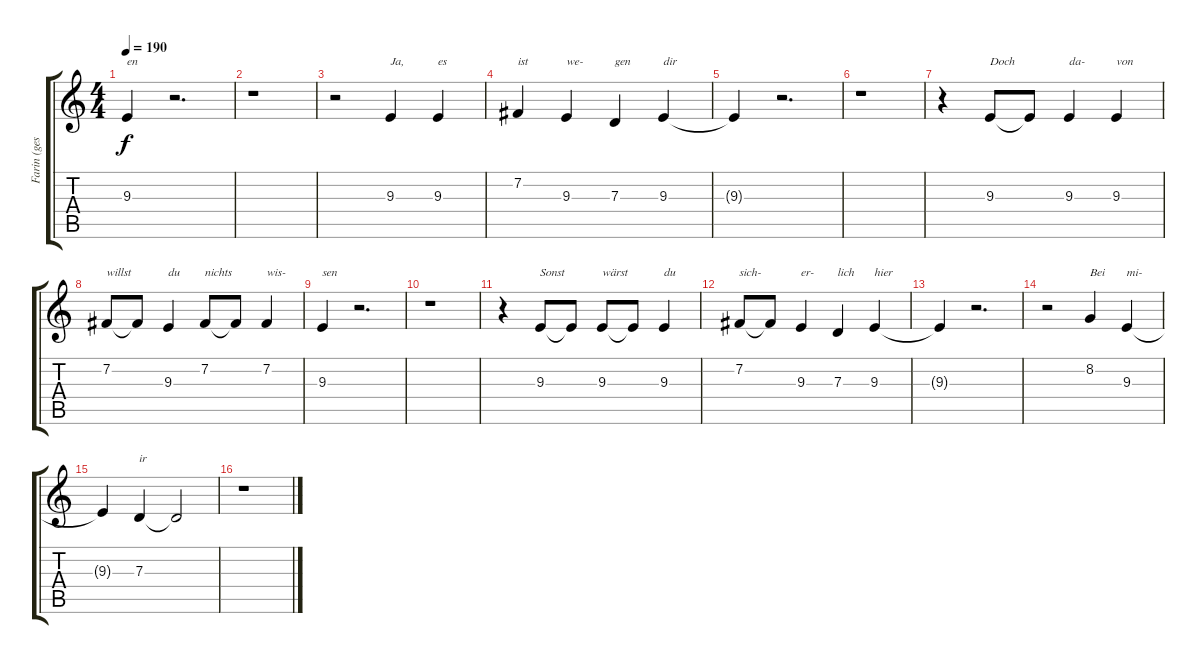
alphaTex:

\track ("Farin (gesang)" "Farin (ges") {instrument trumpet}
\staff {score tabs}
\tuning (E4 B3 G3 D3 A2 E2) {hide}
\ts (4 4)
\tempo 190
\clef g2
\ks c
9.3.4{txt "en" dy f} r.2{d} |
r.1 |
r.2 9.3.4{txt "Ja,"} 9.3.4{txt "es"} |
7.2.4{txt "ist"} 9.3.4{txt "we-"} 7.3.4{txt "gen"} 9.3.4{txt "dir"} |
9.3{t}.4 r.2{d} |
r.1 |
r.4 9.3.8{txt "Doch"} 9.3{t}.8 9.3.4{txt "da-"} 9.3.4{txt "von"} |
7.2.8{txt "willst"} 7.2{t}.8 9.3.4{txt "du"} 7.2.8{txt "nichts"} 7.2{t}.8 7.2.4{txt "wis-"} |
9.3.4{txt "sen"} r.2{d} |
r.1 |
r.4 9.3.8{txt "Sonst"} 9.3{t}.8 9.3.8{txt "wärst"} 9.3{t}.8 9.3.4{txt "du"} |
7.2.8{txt "sich-"} 7.2{t}.8 9.3.4{txt "er-"} 7.3.4{txt "lich"} 9.3.4{txt "hier"} |
9.3{t}.4 r.2{d} |
r.2 8.2.4{txt "Bei"} 9.3.4{txt "mi-"} |
9.3{t}.4 7.3.4{txt "ir"} 7.3{t}.2 |
r.1
